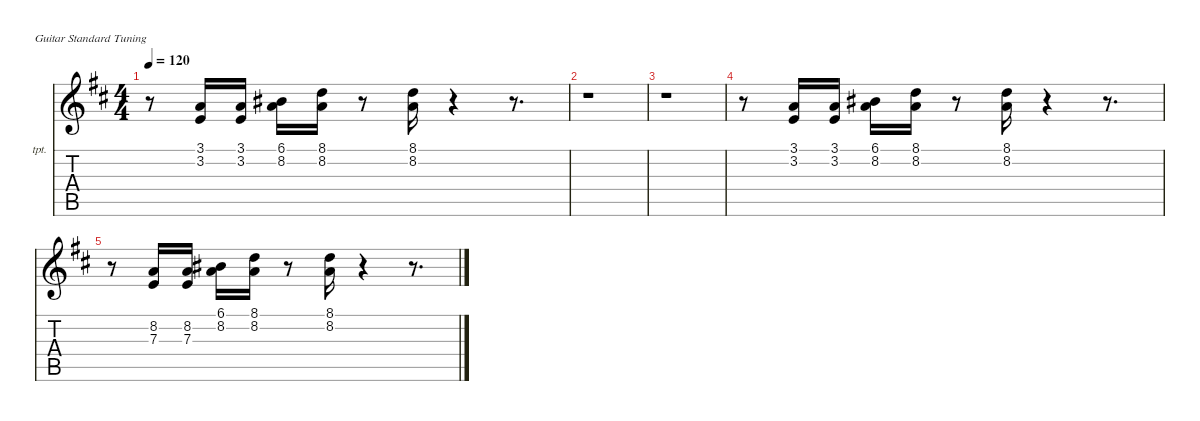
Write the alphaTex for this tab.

\defaultSystemsLayout 4
\hideDynamics
\bracketExtendMode nobrackets
\firstSystemTrackNameOrientation horizontal
\otherSystemsTrackNameOrientation horizontal
\track ("Trumpet" "tpt.") {instrument trumpet}
\staff {score tabs}
\tuning (E4 B3 G3 D3 A2 E2)
\displaytranspose 2
\ts (4 4)
\tempo 120
\clef g2
\ks d
r.8{dy f} (3.1{acc forcenatural} 3.2{acc forcenatural}).16 (3.1{acc forcenatural} 3.2{acc forcenatural}).16 (6.1{acc #} 8.2{acc forcenatural}).16 (8.1{acc forcenatural} 8.2{acc forcenatural}).16 r.8 (8.1{acc forcenatural} 8.2{acc forcenatural}).16 r.4 r.8{d} |
r.1 |
r.1 |
r.8 (3.1{acc forcenatural} 3.2{acc forcenatural}).16 (3.1{acc forcenatural} 3.2{acc forcenatural}).16 (6.1{acc #} 8.2{acc forcenatural}).16 (8.1{acc forcenatural} 8.2{acc forcenatural}).16 r.8 (8.1{acc forcenatural} 8.2{acc forcenatural}).16 r.4 r.8{d} |
r.8 (8.2{acc forcenatural} 7.3{acc forcenatural}).16 (8.2{acc forcenatural} 7.3{acc forcenatural}).16 (6.1{acc #} 8.2{acc forcenatural}).16 (8.1{acc forcenatural} 8.2{acc forcenatural}).16 r.8 (8.1{acc forcenatural} 8.2{acc forcenatural}).16 r.4 r.8{d}
